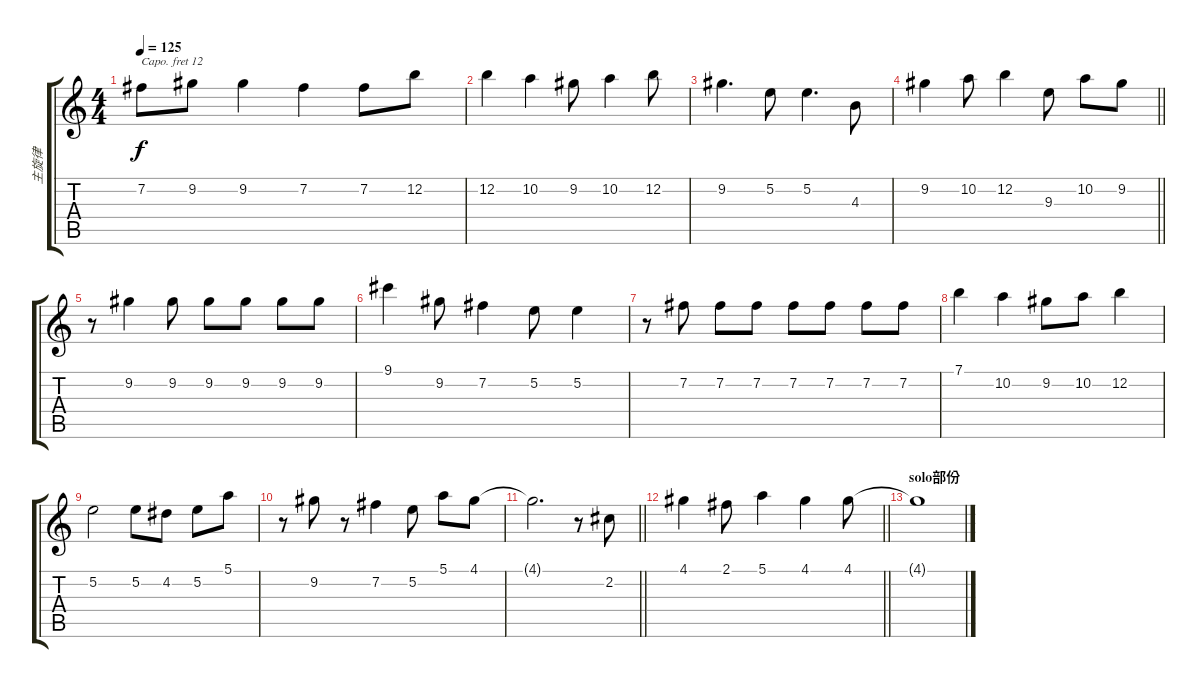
\track ("主旋律" "主旋律") {instrument violin}
\staff {score tabs}
\capo 12
\tuning (E4 B3 G3 D3 A2 E2) {hide}
\ts (4 4)
\tempo 125
\clef g2
\ks c
7.2.8{dy f} 9.2.8 9.2.4 7.2.4 7.2.8 12.2.8 |
12.2.4 10.2.4 9.2.8 10.2.4 12.2.8 |
9.2.4{d} 5.2.8 5.2.4{d} 4.3.8 |
\barLineRight lightlight
9.2.4 10.2.8 12.2.4 9.3.8 10.2.8 9.2.8 |
r.8 9.2.4 9.2.8 9.2.8 9.2.8 9.2.8 9.2.8 |
9.1.4 9.2.8 7.2.4 5.2.8 5.2.4 |
r.8 7.2.8 7.2.8 7.2.8 7.2.8 7.2.8 7.2.8 7.2.8 |
7.1.4 10.2.4 9.2.8 10.2.8 12.2.4 |
5.2.2 5.2.8 4.2.8 5.2.8 5.1.8 |
r.8 9.2.8 r.8 7.2.4 5.2.8 5.1.8 4.1.8 |
\barLineRight lightlight
4.1{t}.2{d} r.8 2.2.8 |
\barLineRight lightlight
4.1.4 2.1.8 5.1.4 4.1.4 4.1.8 |
\section ("" "solo部份")
4.1{t}.1
